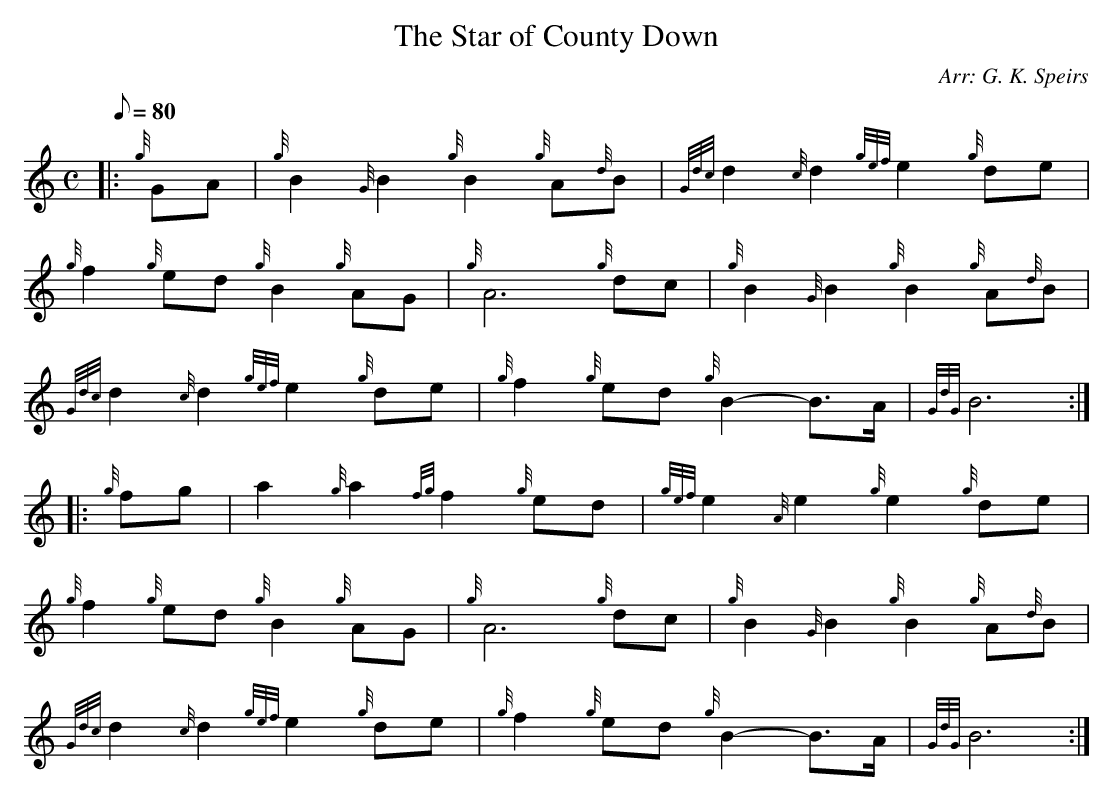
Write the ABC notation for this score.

X:1
T:The Star of County Down
M:C
L:1/8
Q:80
C:Arr: G. K. Speirs
K:HP
|: {g}GA | \
{g}B2{G}B2{g}B2{g}A{d}B | \
{Gdc}d2{c}d2{gef}e2{g}de |
{g}f2{g}ed{g}B2{g}AG | \
{g}A6{g}dc | \
{g}B2{G}B2{g}B2{g}A{d}B |
{Gdc}d2{c}d2{gef}e2{g}de | \
{g}f2{g}ed{g}B2-B3/2A/2 | \
{GdG}B6 ::
{g}fg | \
a2{g}a2{fg}f2{g}ed | \
{gef}e2{A}e2{g}e2{g}de |
{g}f2{g}ed{g}B2{g}AG | \
{g}A6{g}dc | \
{g}B2{G}B2{g}B2{g}A{d}B |
{Gdc}d2{c}d2{gef}e2{g}de | \
{g}f2{g}ed{g}B2-B3/2A/2 | \
{GdG}B6 :|
